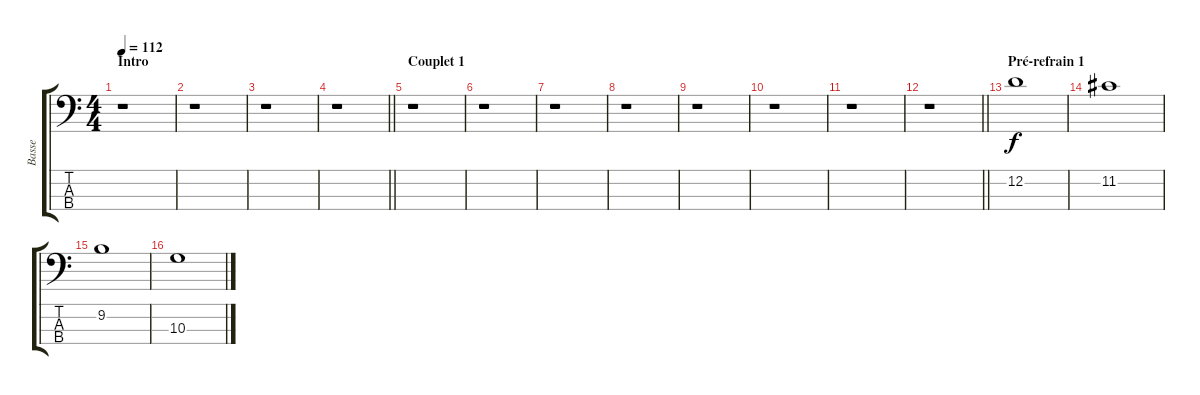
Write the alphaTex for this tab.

\track ("Basse" "Basse") {instrument electricbassfinger}
\staff {score tabs}
\tuning (G2 D2 A1 E1) {hide}
\ts (4 4)
\section ("" "Intro")
\tempo 112
\clef f4
\ks c
r.1{dy f instrument electricbassfinger} |
r.1 |
r.1 |
\barLineRight lightlight
r.1 |
\section ("" "Couplet 1")
r.1 |
r.1 |
r.1 |
r.1 |
r.1 |
r.1 |
r.1 |
\barLineRight lightlight
r.1 |
\section ("" "Pré-refrain 1")
12.2.1 |
11.2.1 |
9.2.1 |
10.3.1
